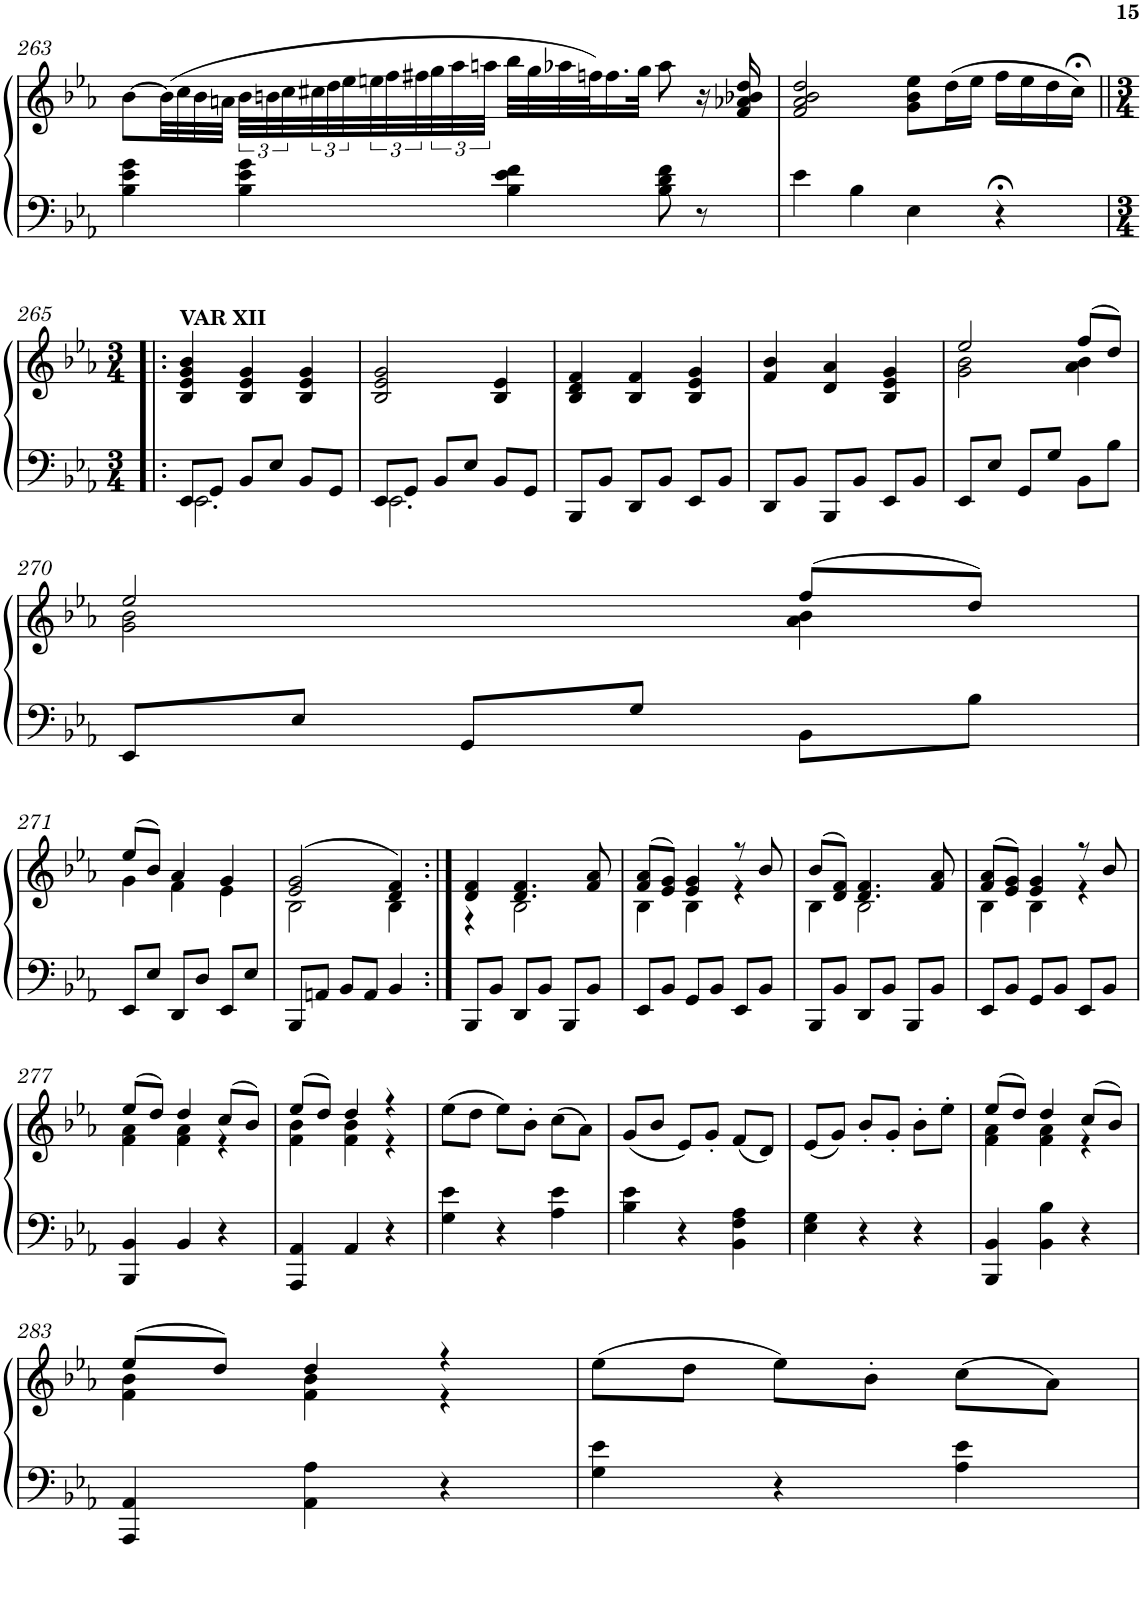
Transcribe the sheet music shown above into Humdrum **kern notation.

**kern	**kern
*part1	*part1
*staff2	*staff1
*I"Piano	*
*I'Pno.	*
!!LO:PB:g=z
*clefF4	*clefG2
*k[b-e-a-]	*k[b-e-a-]
*E-:	*E-:
*M4/4	*M4/4
=263	=263
4B-\ 4e-\ 4g\	[8b-\L
.	(>32b-\LL]
.	32cc\
.	32b-\
.	32an\JJJ
4B-\ 4e-\ 4g\	48b-\LLL
.	48bn\
.	48cc\
.	48cc#X\
.	48dd\
.	48ee-\
.	48een\
.	48ff\
.	48ff#X\
.	48gg\
.	48aa-\
.	48aan\JJJ
4B-\ 4e-\ 4f\	32bb-\LLL
.	32gg\
.	32aa-X\
.	32ffn\J)
.	16.ff\
.	32gg\JJk
8B-\ 8d\ 8f\	8aa-\
8r	16r
.	16f/ 16a-X/ 16b-X/ 16dd/
=264	=264
4e-\	2f/ 2a-/ 2b-/ 2dd/
4B-\	.
4E-\	8g\ 8b-\ 8ee-\L
.	(>16dd\L
.	16ee-\JJ
4r;<	16ff\LL
.	16ee-\
.	16dd\
.	16cc;<\JJ)
!!LO:LB:g=z
=265!|:	=265!|:
*M3/4	*M3/4
*^	*
!	!	!LO:TX:a:B:t=VAR XII
8EE-/L	2.EE-\	4B-/ 4e-/ 4g/ 4b-/
8GG/J	.	.
8BB-/L	.	4B-/ 4e-/ 4g/
8E-/J	.	.
8BB-/L	.	4B-/ 4e-/ 4g/
8GG/J	.	.
=266	=266	=266
8EE-/L	2.EE-\	2B-/ 2e-/ 2g/
8GG/J	.	.
8BB-/L	.	.
8E-/J	.	.
8BB-/L	.	4B-/ 4e-/
8GG/J	.	.
*v	*v	*
=267	=267
8BBB-/L	4B-/ 4d/ 4f/
8BB-/J	.
8DD/L	4B-/ 4f/
8BB-/J	.
8EE-/L	4B-/ 4e-/ 4g/
8BB-/J	.
=268	=268
8DD/L	4f/ 4b-/
8BB-/J	.
8BBB-/L	4d/ 4a-/
8BB-/J	.
8EE-/L	4B-/ 4e-/ 4g/
8BB-/J	.
=269	=269
*	*^
8EE-/L	2ee-/	2g\ 2b-\
8E-/J	.	.
8GG/L	.	.
8G/J	.	.
8BB-\L	(>8ff/L	4a-\ 4b-\
8B-\J	8dd/J)	.
!!LO:LB:g=z	!!
=270	=270	=270
8EE-/L	2ee-/	2g\ 2b-\
8E-/J	.	.
8GG/L	.	.
8G/J	.	.
8BB-\L	(>8ff/L	4a-\ 4b-\
8B-\J	8dd/J)	.
!!LO:LB:g=z	!!
=271	=271	=271
8EE-/L	(>8ee-/L	4g\
8E-/J	8b-/J)	.
8DD/L	4a-/	4f\
8D/J	.	.
8EE-/L	4g/	4e-\
8E-/J	.	.
=272	=272	=272
8BBB-/L	(>2e-/ 2g/	2B-\
8AAn/J	.	.
8BB-/L	.	.
8AA/J	.	.
4BB-/	4d/ 4f/)	4B-\
=273:|!	=273:|!	=273:|!
8BBB-/L	4d/ 4f/	4r
8BB-/J	.	.
8DD/L	4.d/ 4.f/	2B-\
8BB-/J	.	.
8BBB-/L	.	.
8BB-/J	8f/ 8a-/	.
=274	=274	=274
8EE-/L	(>8f/ 8a-/L	4B-\
8BB-/J	8e-/ 8g/J)	.
8GG/L	4e-/ 4g/	4B-\
8BB-/J	.	.
8EE-/L	8r	4r
8BB-/J	8b-/	.
=275	=275	=275
8BBB-/L	(>8b-/L	4B-\
8BB-/J	8d/ 8f/J)	.
8DD/L	4.d/ 4.f/	2B-\
8BB-/J	.	.
8BBB-/L	.	.
8BB-/J	8f/ 8a-/	.
=276	=276	=276
8EE-/L	(>8f/ 8a-/L	4B-\
8BB-/J	8e-/ 8g/J)	.
8GG/L	4e-/ 4g/	4B-\
8BB-/J	.	.
8EE-/L	8r	4r
8BB-/J	8b-/	.
!!LO:LB:g=z	!!
=277	=277	=277
4BBB-/ 4BB-/	(>8ee-/L	4f\ 4a-\
.	8dd/J)	.
4BB-/	4dd/	4f\ 4a-\
4r	(>8cc/L	4r
.	8b-/J)	.
=278	=278	=278
4AAA-/ 4AA-/	(>8ee-/L	4f\ 4b-\
.	8dd/J)	.
4AA-/	4dd/	4f\ 4b-\
4r	4r	4r
*	*v	*v
=279	=279
4G\ 4e-\	(>8ee-\L
.	8dd\J
4r	8ee-\L)
.	8b-'\J
4A-\ 4e-\	(>8cc\L
.	8a-\J)
=280	=280
4B-\ 4e-\	(<8g/L
.	8b-/J
4r	8e-/L)
.	8g'/J
4BB-\ 4F\ 4A-\	(<8f/L
.	8d/J)
=281	=281
4E-\ 4G\	(<8e-/L
.	8g/J)
4r	8b-'/L
.	8g'/J
4r	8b-'\L
.	8ee-'\J
=282	=282
*	*^
4BBB-/ 4BB-/	(>8ee-/L	4f\ 4a-\
.	8dd/J)	.
4BB-\ 4B-\	4dd/	4f\ 4a-\
4r	(>8cc/L	4r
.	8b-/J)	.
!!LO:LB:g=z	!!
=283	=283	=283
4AAA-/ 4AA-/	(>8ee-/L	4f\ 4b-\
.	8dd/J)	.
4AA-\ 4A-\	4dd/	4f\ 4b-\
4r	4r	4r
*	*v	*v
=284	=284
4G\ 4e-\	(>8ee-\L
.	8dd\J
4r	8ee-\L)
.	8b-'\J
4A-\ 4e-\	(>8cc\L
.	8a-\J)
=	=
*-	*-
